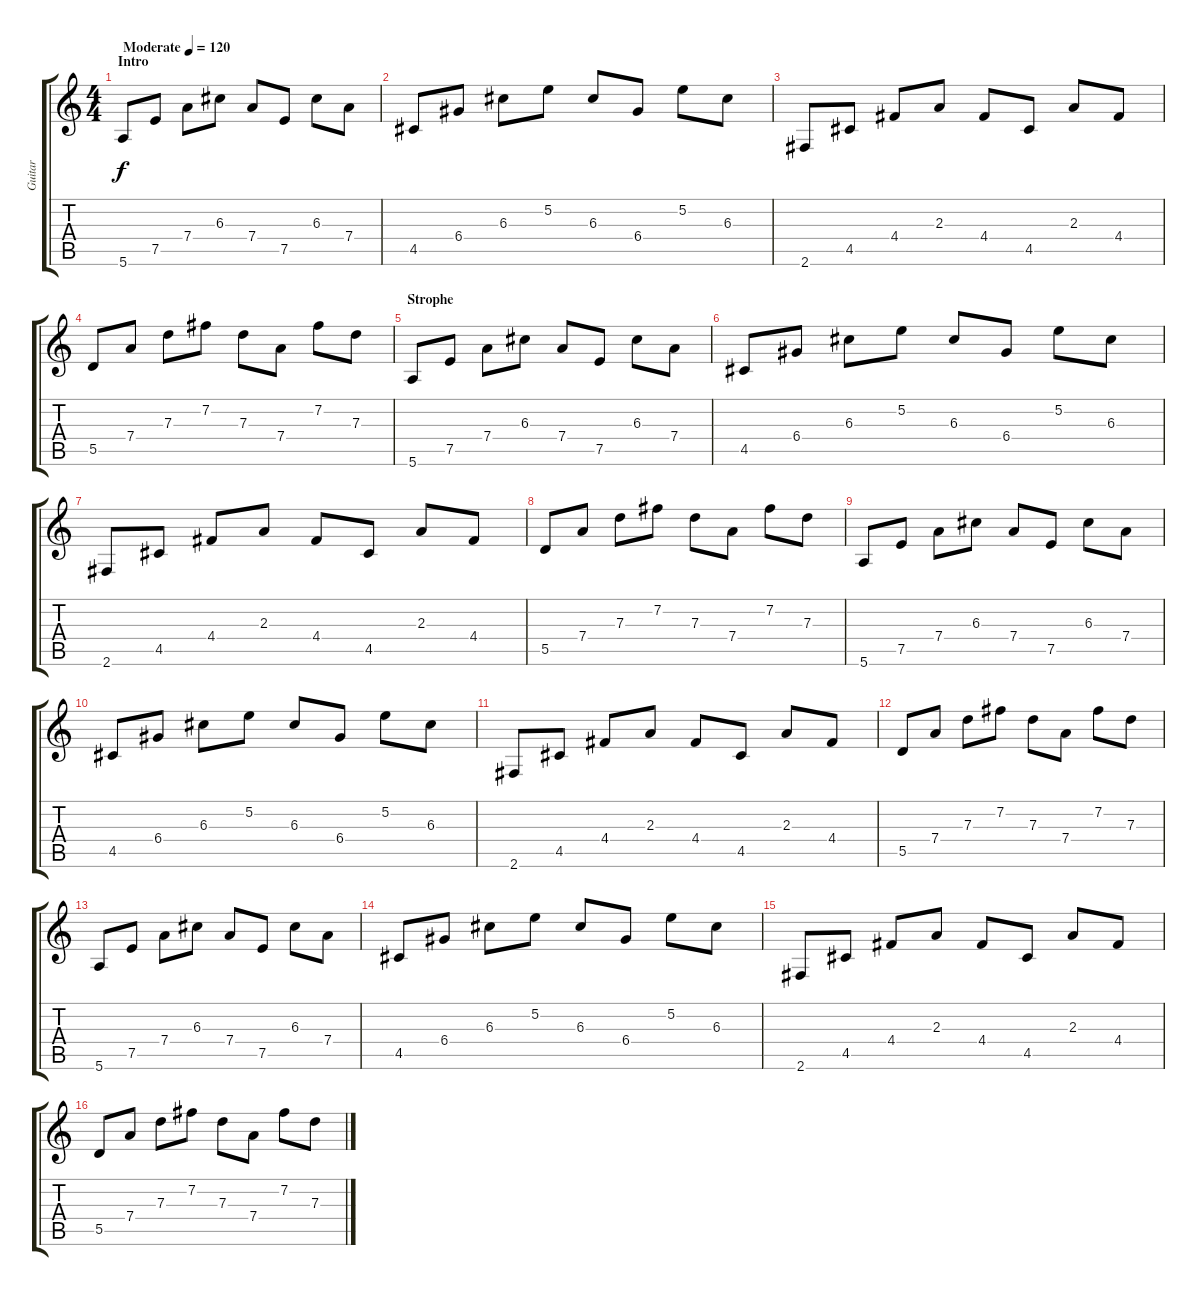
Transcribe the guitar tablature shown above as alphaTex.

\track ("Guitar" "Guitar") {instrument acousticguitarsteel}
\staff {score tabs}
\tuning (E4 B3 G3 D3 A2 E2) {hide}
\ts (4 4)
\section ("" "Intro")
\tempo (120 "Moderate")
\clef g2
\ks c
5.6.8{dy f instrument acousticguitarsteel} 7.5.8 7.4.8 6.3.8 7.4.8 7.5.8 6.3.8 7.4.8 |
4.5.8 6.4.8 6.3.8 5.2.8 6.3.8 6.4.8 5.2.8 6.3.8 |
2.6.8 4.5.8 4.4.8 2.3.8 4.4.8 4.5.8 2.3.8 4.4.8 |
5.5.8 7.4.8 7.3.8 7.2.8 7.3.8 7.4.8 7.2.8 7.3.8 |
\section ("" "Strophe")
5.6.8 7.5.8 7.4.8 6.3.8 7.4.8 7.5.8 6.3.8 7.4.8 |
4.5.8 6.4.8 6.3.8 5.2.8 6.3.8 6.4.8 5.2.8 6.3.8 |
2.6.8 4.5.8 4.4.8 2.3.8 4.4.8 4.5.8 2.3.8 4.4.8 |
5.5.8 7.4.8 7.3.8 7.2.8 7.3.8 7.4.8 7.2.8 7.3.8 |
5.6.8 7.5.8 7.4.8 6.3.8 7.4.8 7.5.8 6.3.8 7.4.8 |
4.5.8 6.4.8 6.3.8 5.2.8 6.3.8 6.4.8 5.2.8 6.3.8 |
2.6.8 4.5.8 4.4.8 2.3.8 4.4.8 4.5.8 2.3.8 4.4.8 |
5.5.8 7.4.8 7.3.8 7.2.8 7.3.8 7.4.8 7.2.8 7.3.8 |
5.6.8 7.5.8 7.4.8 6.3.8 7.4.8 7.5.8 6.3.8 7.4.8 |
4.5.8 6.4.8 6.3.8 5.2.8 6.3.8 6.4.8 5.2.8 6.3.8 |
2.6.8 4.5.8 4.4.8 2.3.8 4.4.8 4.5.8 2.3.8 4.4.8 |
5.5.8 7.4.8 7.3.8 7.2.8 7.3.8 7.4.8 7.2.8 7.3.8
